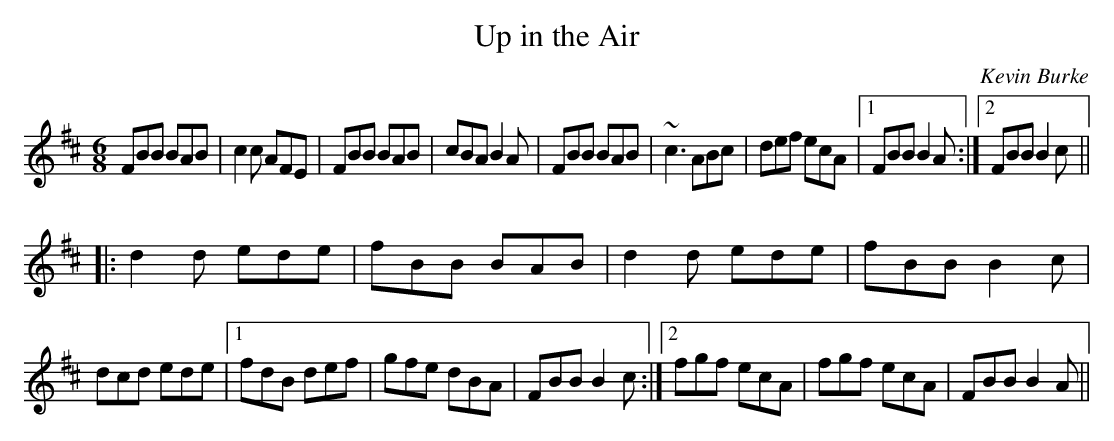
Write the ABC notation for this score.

X:1
T:Up in the Air
C:Kevin Burke
M:6/8
K:Bm
FBB BAB|c2c AFE|FBB BAB|cBA B2A|FBB BAB|~c3 ABc|def ecA|1 FBB B2A:|2 FBB B2c||
|:d2d ede|fBB BAB|d2d ede|fBB B2c|
dcd ede|1 fdB def|gfe dBA|FBB B2c:|2 fgf ecA|fgf ecA|FBB B2A||
